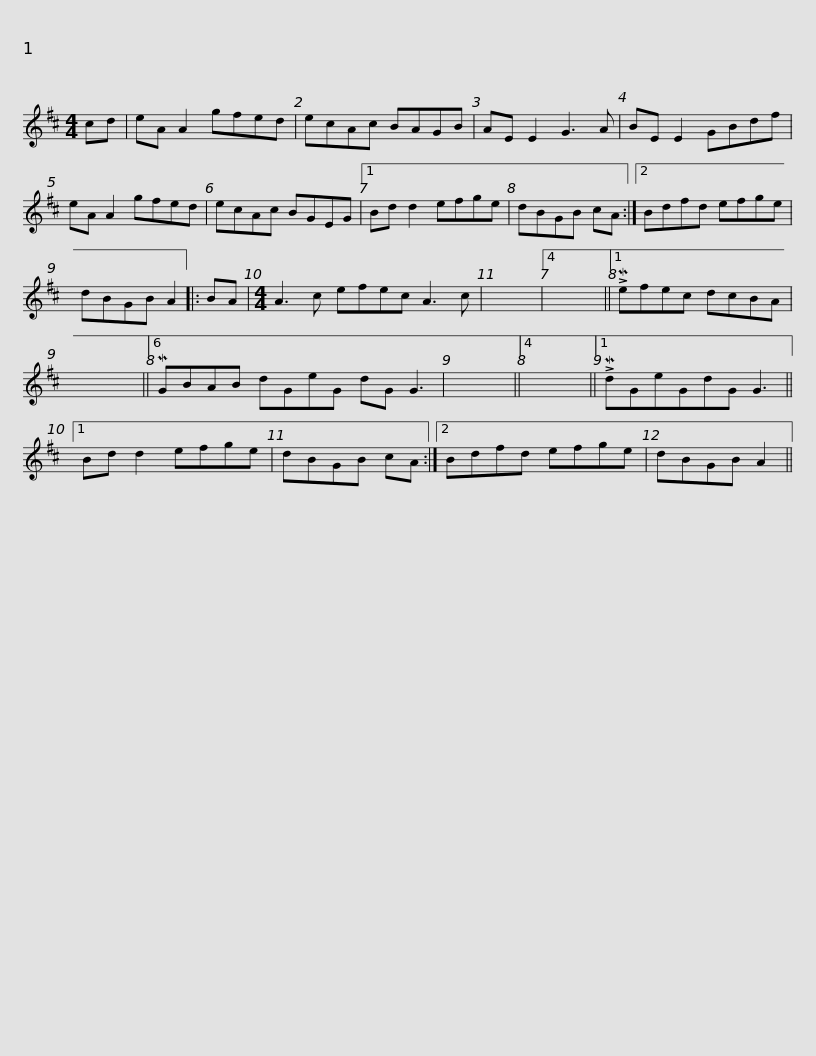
X:1
L:1/8
M:4/4
I:linebreak $
K:D
V:1 treble
V:1
 cd | eA A2 gfed | ecAc BAGB | AE E2 G3 A | BE E2 GBdf | %5
 eA A2 gfed |$ ecAc BGEG |1 Bd d2 efge | dBGB cA :|2 Bdfd efge | %10
 dBGB A2 |: BA |$[M:4/4] A3 c efec A3 c | x8 |4 x8 ||1 %15
 !>!Mefec dcBA | x8 ||6 MGBAB dGeG dG G3 | x8 ||4 x8 ||1$ %20
 !>!MdGeGdG G3 ||1 Bd d2 efge | dBGB cA :|2 Bdfd efge | dBGB A2 || %25
